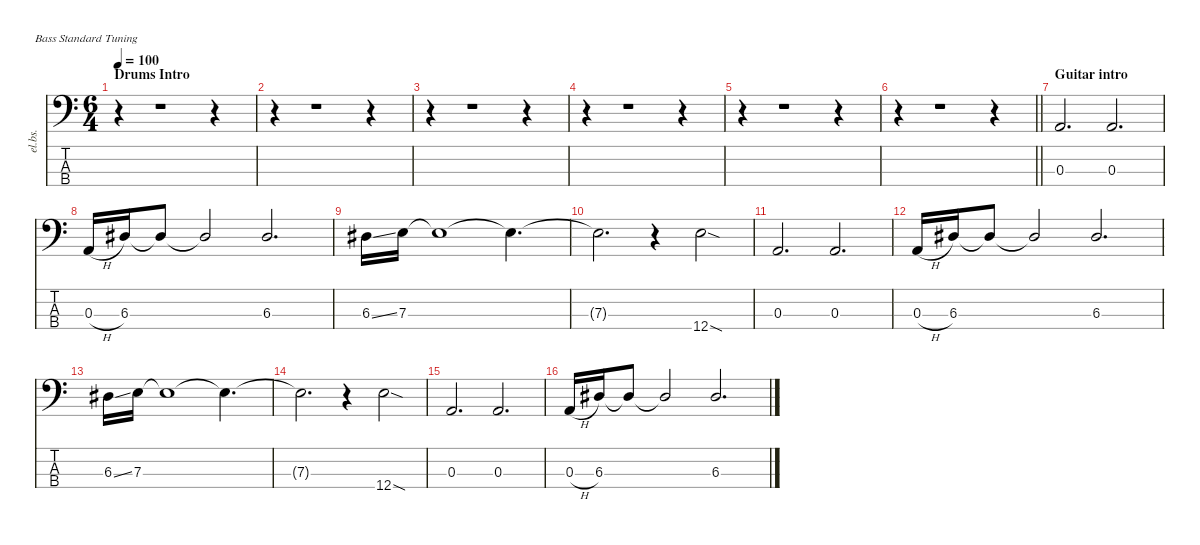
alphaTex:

\defaultSystemsLayout 4
\hideDynamics
\bracketExtendMode nobrackets
\otherSystemsTrackNameOrientation horizontal
\track ("Bass" "el.bs.") {instrument electricbassfinger}
\staff {score tabs}
\tuning (G2 D2 A1 E1)
\ts (6 4)
\beaming (8 6 6)
\section ("" "Drums Intro")
\tempo 100
\clef f4
\ks c
r.4{dy f instrument electricbassfinger beam Down} r.1{beam Down} r.4{beam Down} |
r.4{beam Down} r.1{beam Down} r.4{beam Down} |
r.4{beam Down} r.1{beam Down} r.4{beam Down} |
r.4{beam Down} r.1{beam Down} r.4{beam Down} |
r.4{beam Down} r.1{beam Down} r.4{beam Down} |
\barLineRight lightlight
r.4{beam Down} r.1{beam Down} r.4{beam Down} |
\section ("" "Guitar intro")
0.3.2{d beam Up} 0.3.2{d beam Up} |
0.3{h}.16{beam Up} 6.3{acc #}.16{beam Up} 6.3{t acc #}.8{beam Up} 6.3{t acc #}.2{beam Up} 6.3{acc #}.2{d beam Up} |
6.3{ss acc #}.16{beam Down} 7.3.16{beam Down} 7.3{t}.1{beam Down} 7.3{t}.4{d beam Down} |
7.3{t}.2{d beam Down} r.4{beam Down} 12.4{sod}.2{beam Down} |
0.3.2{d beam Up} 0.3.2{d beam Up} |
0.3{h}.16{beam Up} 6.3{acc #}.16{beam Up} 6.3{t acc #}.8{beam Up} 6.3{t acc #}.2{beam Up} 6.3{acc #}.2{d beam Up} |
6.3{ss acc #}.16{beam Down} 7.3.16{beam Down} 7.3{t}.1{beam Down} 7.3{t}.4{d beam Down} |
7.3{t}.2{d beam Down} r.4{beam Down} 12.4{sod}.2{beam Down} |
0.3.2{d beam Up} 0.3.2{d beam Up} |
0.3{h}.16{beam Up} 6.3{acc #}.16{beam Up} 6.3{t acc #}.8{beam Up} 6.3{t acc #}.2{beam Up} 6.3{acc #}.2{d beam Up}
